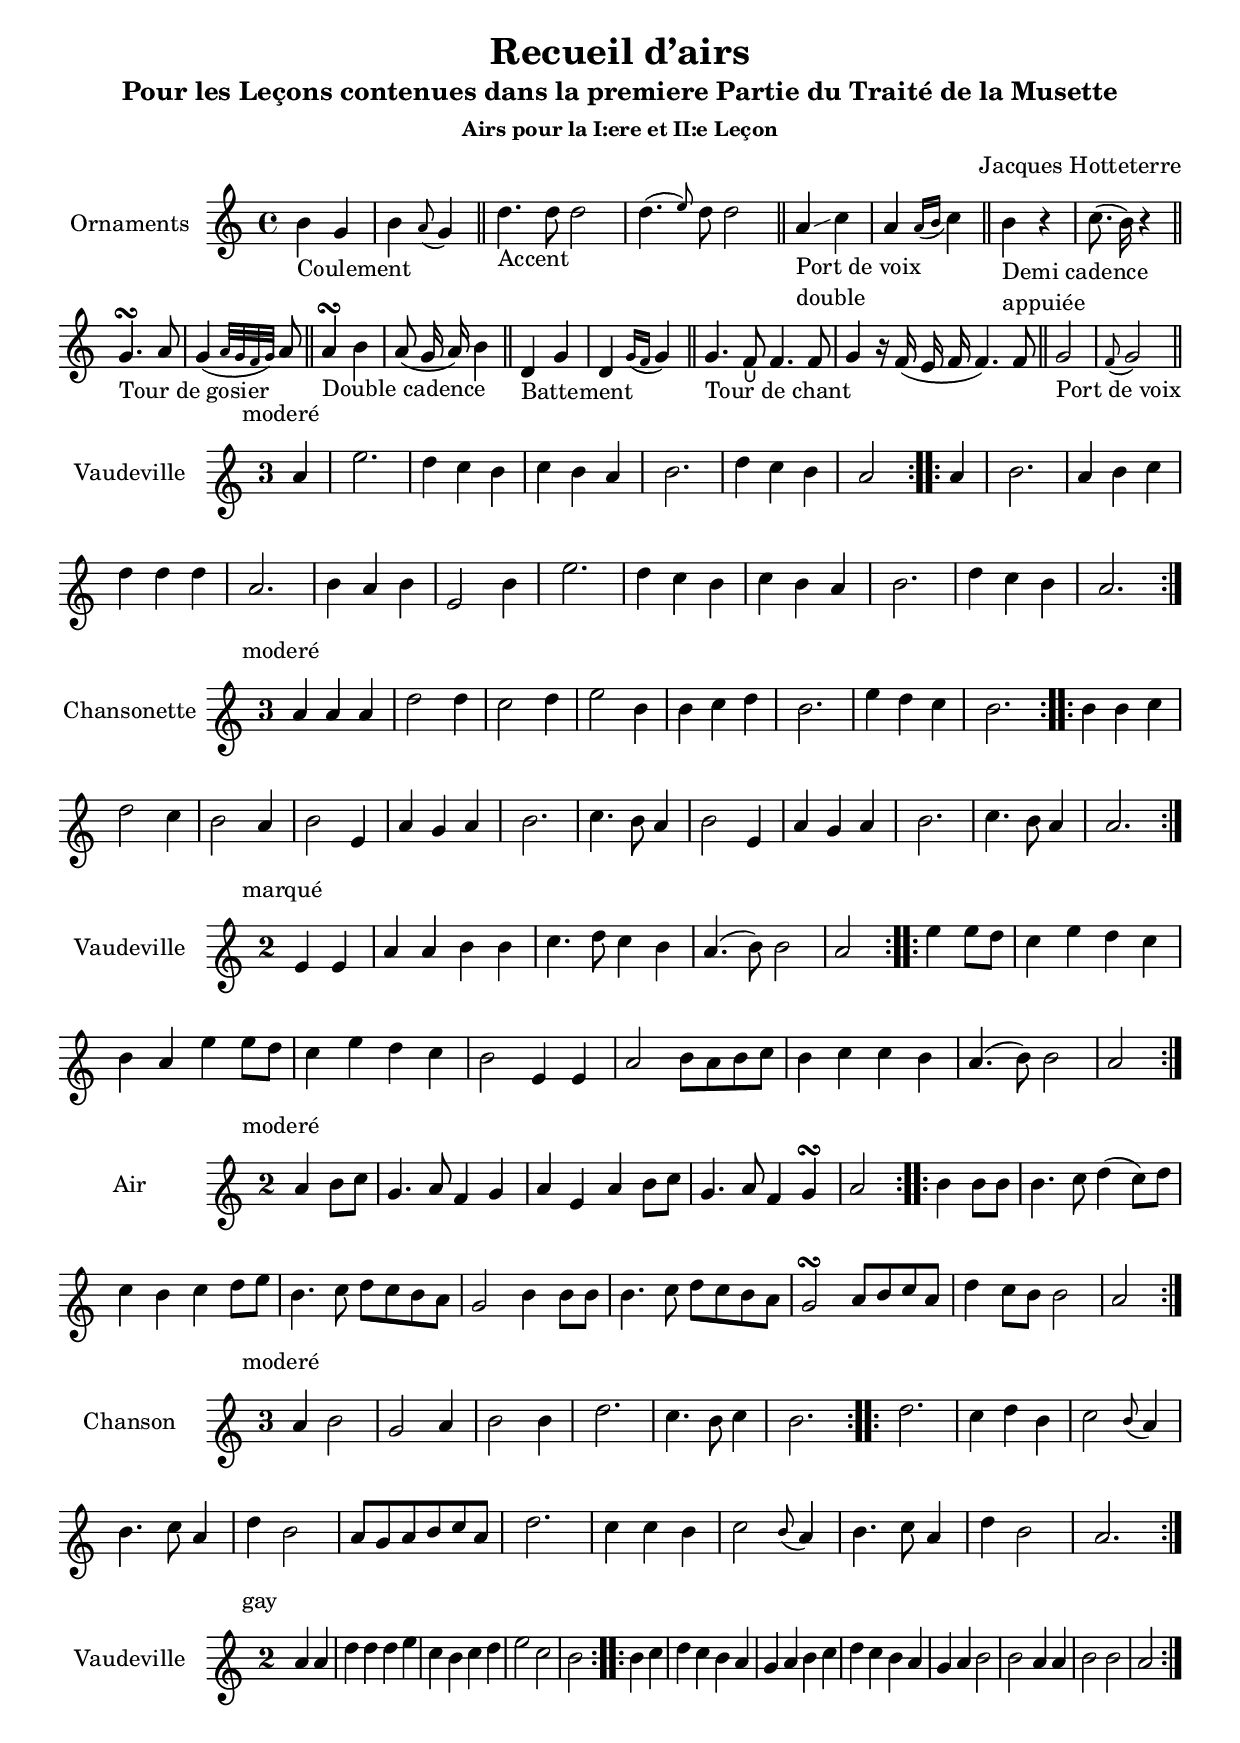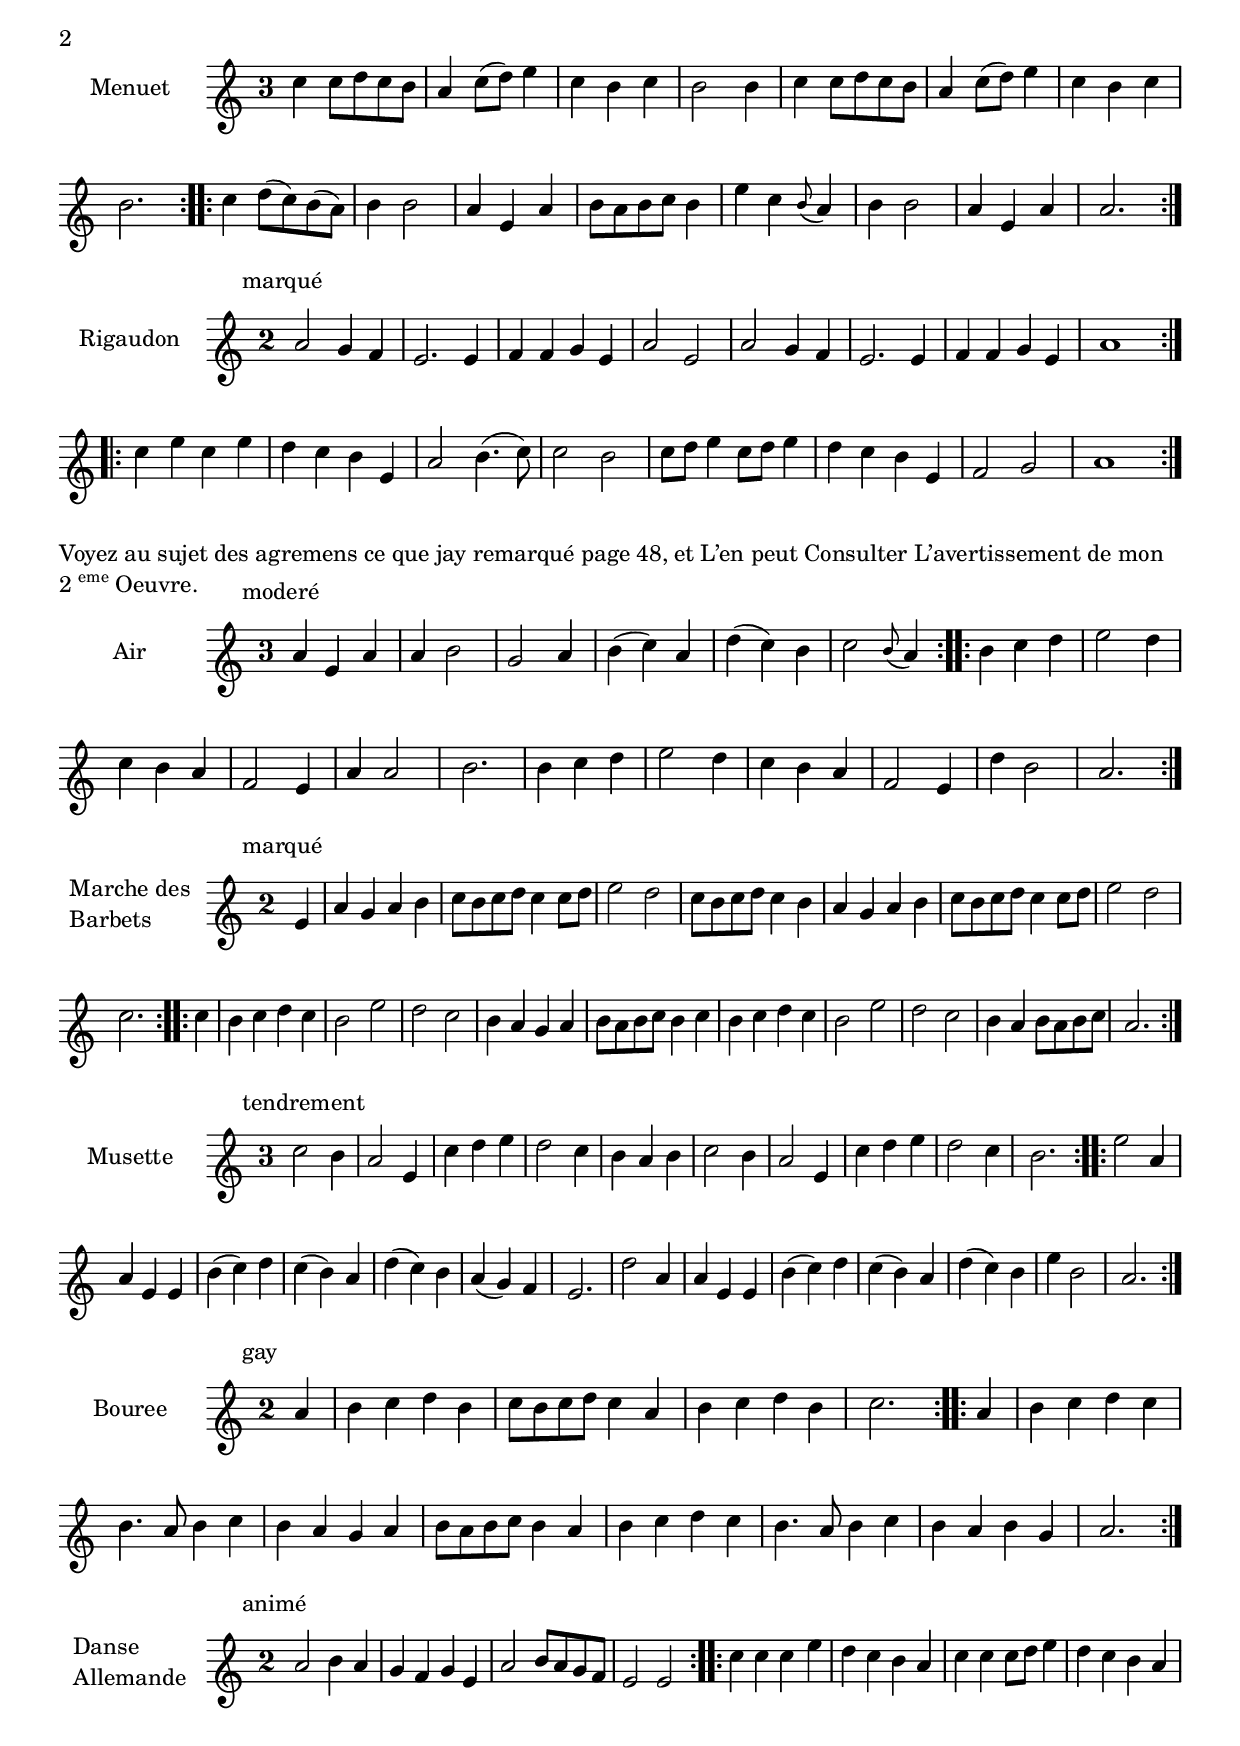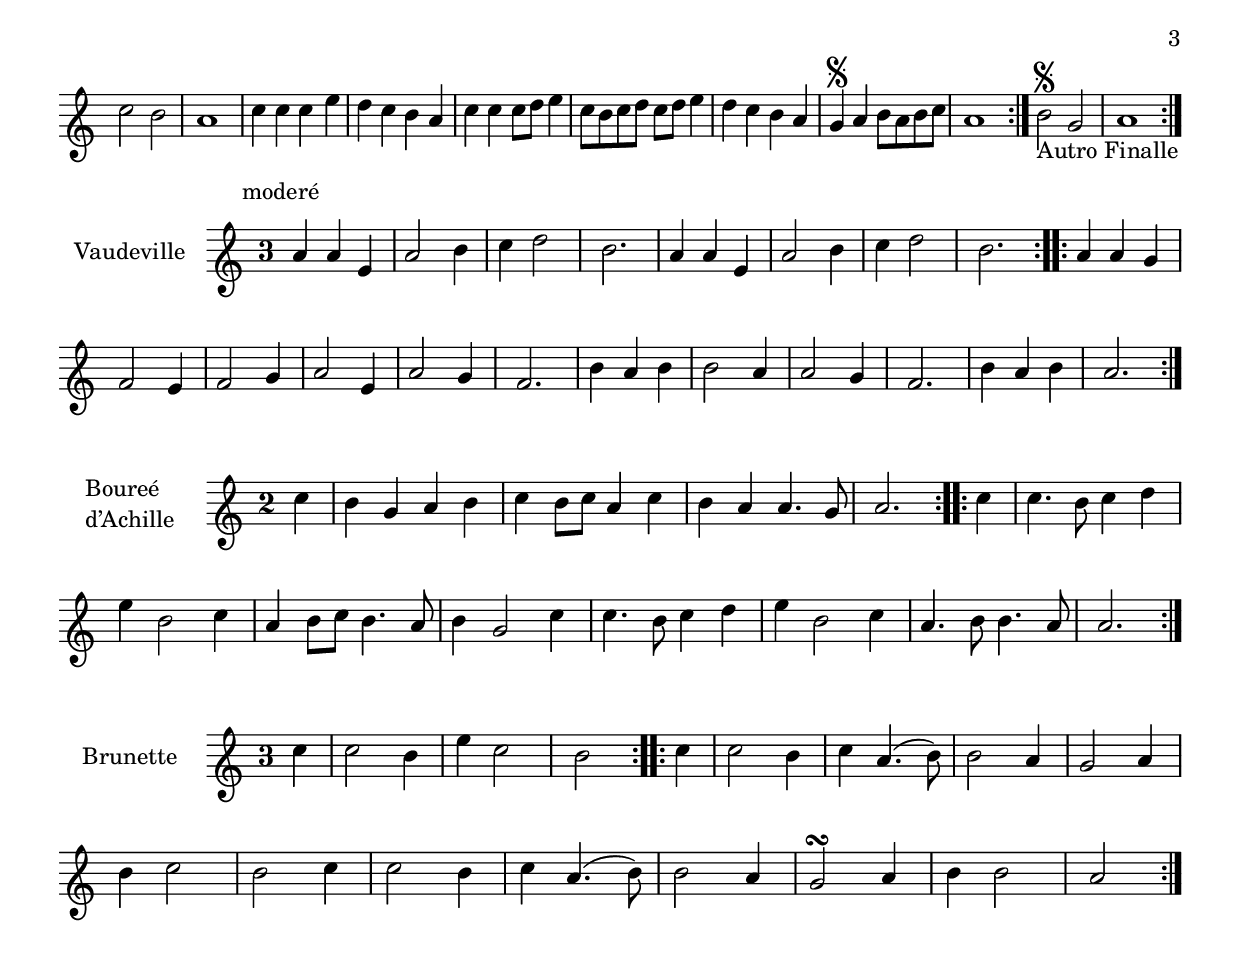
% $Id: $

\version "2.6.0"

#(define my-script-alist
       (append 
         '(("portdevoix" .
           ((script-stencil . (feta . ("dmarcato" . "dmarcato")))
           (direction  . 1) ))
          ("coulement" .
           ((script-stencil . (feta . ("umarcato" . "umarcato")))
           (direction  . 1) )) 
          ("tremblement" .
           ((script-stencil . (feta . ("stopped" . "stopped")))
           (follow-into-staff . #t)
           (avoid-slur . around)
           (side-relative-direction . -1) )) 
          ("battement" .
           ((script-stencil . (feta . ("prall" . "prall")))
           (side-relative-direction . -1) )) 
          ("accent-french" .
           ((script-stencil . (feta . ("dstaccatissimo" . "ustaccatissimo")))
           (side-relative-direction . -1) )) 
          )
        default-script-alist) )
        
\layout {
    indent = 25\mm
    \context { 
        \Score 
        \remove "Bar_number_engraver"
        scriptDefinitions = #my-script-alist 
    }
}

tremblement = #(make-articulation "tremblement")
battement = #(make-articulation "battement")
portdevoix = #(make-articulation "portdevoix")
coulement = #(make-articulation "coulement")
accent = #(make-articulation "accent-french")
%double = \tremblement\turn

#(define (tempo text)
  (ly:export 
   #{  
    \once \override Score.RehearsalMark #'break-visibility = #all-visible
    \once \override Score.RehearsalMark #'self-alignment-X = #left
    \once \override Score.RehearsalMark #'extra-offset = #'(0 . 1.5)
    \mark \markup { \normalsize $text }
   #}))
#(define (comment text)
  (ly:export 
   #{  
    \once \override TextScript #'padding = #2.5
   #}))
   
defaults = {
    \override Staff.TimeSignature #'style = #'single-digit)
    \clef french
}

\header {
    title = "Recueil d’airs"
    subtitle = "Pour les Leçons contenues dans la premiere Partie du Traité de la Musette"
    subsubtitle = "Airs pour la I:ere et II:e Leçon"
    composer = "Jacques Hotteterre"
}

\book {
    ﻿% $Id: $

\version "2.6.0"

\score {

{
    \set Staff.instrument = "Ornaments"
    \override TextScript #'staff-padding = #2 
    \cadenzaOn
    
    b'4_"Coulement" g'\coulement \bar "|" b'4 \appoggiatura a'8 g'4 \bar "||"
    d''4.\accent_"Accent" d''8 d''2 \bar "|" d''4.( \grace { e''8) } d''8 d''2 \bar "||"
    a'4_\markup { \column { "Port de voix" "double" } } \glissando c'' \bar "|" a'4 \appoggiatura { a'16[ b'] } c''4 \bar "||"
    b'4\coulement\tremblement_\markup { \column { "Demi cadence" "appuiée" } } r4 \bar "|" c''8.( b'16\tremblement) r4 \bar "||"
    \break
    g'4.\turn_"Tour de gosier" a'8 \bar "|" g'4( \grace { a'32[ g' f' g'])} a'8 \bar "||"
    a'4\turn\tremblement_"Double cadence" b' \bar "|" a'8(\tremblement g'16 a') b'4 \bar "||"
    d'4_"Battement" g'\battement \bar "|" d'4 \appoggiatura {g'16[ f']} g'4 \bar "||"
    g'4._"Tour de chant" f'8\lheel f'4.\tremblement f'8 \bar "|" g'4 r16 f'16( e' f' f'4.\tremblement) f'8 \bar "||"
    g'2\portdevoix_"Port de voix" \bar "|" \appoggiatura f'8 g'2 \bar "||"
    \cadenzaOff
}

}

    ﻿% $Id: $

\version "2.6.0"

\score {

\relative c'' {
    \defaults
    \time 3/4
    \set Staff.instrument = "Vaudeville"
    #(tempo "moderé")
    #(comment "Tes beaux yeux ma Nicole")
    
    \repeat volta 2 {
        \partial 4 c4 | g'2.\battement | f4 e d | e d c | 
        d2.\tremblement | f4 e\tremblement d | c2
    }
    \repeat volta 2 {
        \partial 4*1 c4
        d2.^\tremblement | c4 d e | f f f | c2.\battement | d4 c d | g,2 d'4 |
        g2.\battement | f4 e d | e d c | d2.\tremblement | f4 e\tremblement d | c2.
    }
}

}

    ﻿% $Id: $

\version "2.6.0"

\score {
\relative c'' {
    \defaults
    \time 3/4
    \set Staff.instrument = "Chansonette"
    #(tempo "moderé")
    #(comment "Viens ma Bergere viens seulette")
    
    \repeat volta 2 {
         c4 c c | f2 f4 | e2\tremblement f4 | g2 d4 | 
         d e f | d2. | g4 f e | d2.\tremblement
    }
    \repeat volta 2 {
        d4 d e | f2\portdevoix e4 | d2\tremblement c4 | 
        d2\tremblement g,4 | c b\tremblement c | d2. |
        e4.\tremblement d8 c4 | d2\portdevoix g,4 | 
        c b\tremblement c | d2. | e4.\tremblement d8 c4 | c2.
    }
}

}

    ﻿% $Id: $

\version "2.6.0"

\score {

\relative c'' {
    \defaults
    \time 2/2
    \set Staff.instrument = "Vaudeville"
    #(tempo "marqué")
    #(comment "Dune main je tiens mon pot")
    
    \repeat volta 2 {
         \partial 4*2 g4 g | c c d d | e4. f8 e4 d | 
         c4.( d8) d2\tremblement | c2
    }
    \repeat volta 2 {
        \partial 4*2 g'4 g8 f | e4 g f e | d\tremblement c g' g8 f | 
        e4 g f e | d2\tremblement g,4 g | c2 d8 c d e | 
        d4 e e d\tremblement | c4.( d8) d2\tremblement | c2
    }
}

}

    ﻿% $Id: $

\version "2.6.0"

\score {

\relative c'' {
    \defaults
    \time 2/2
    \set Staff.instrument = "Air"
    #(tempo "moderé")
    #(comment "Scavez, vous bien Beauté cruele")
    
    \repeat volta 2 {
         \partial 2 c4\accent d8 e |
         b4.\tremblement c8 a4\coulement b\tremblement | 
         c\portdevoix g c\accent d8 e |
         b4.\tremblement c8 a4\coulement b\tremblement\turn | c2
    }
    \repeat volta 2 {
        \partial 4*2 d4 d8 d | d4.\battement e8 f4\portdevoix( e8) f | 
        e4\tremblement d e f8\portdevoix g | d4.\tremblement e8 f e d c | 
        b2\tremblement d4\accent d8 d | d4.\battement e8 f e d\tremblement c |
        b2\tremblement\turn c8 d e c | f4\accent e8\tremblement d d2\tremblement | c2\accent
    }
}

}

    ﻿% $Id: $

\version "2.6.0"

\score {

\relative c'' {
    \defaults
    \time 3/4
    \set Staff.instrument = "Chanson"
    #(tempo "moderé")
    #(comment "On, connoit, Climene, a votre langueur")
    
    \repeat volta 2 {
         c4 d2\portdevoix | b2\tremblement c4 | d2\portdevoix d4 | 
         f2.\battement | e4.\tremblement d8 e4 | d2.\tremblement
    }
    \repeat volta 2 {
        f2.\battement | e4\tremblement f d | e2\portdevoix \appoggiatura d8 c4 |
        d4.\portdevoix e8 c4 | f4\accent d2\tremblement | 
        c8 b c d e c | f2.\battement | e4\tremblement e d\tremblement | 
        e2\portdevoix \appoggiatura d8 c4 | d4.\portdevoix e8 c4 | 
        f4\accent d2\tremblement | c2.\accent\tremblement
    }
}

}

    ﻿% $Id: $

\version "2.6.0"

\score {

\relative c'' {
    \defaults
    \time 2/2
    \set Staff.instrument = "Vaudeville"
    #(tempo "gay")
    #(comment "Voicy les dragons qui Viennent")
    
    \repeat volta 2 {
         \partial 2 c4 c |
         f4\accent f f g | e\tremblement d e f | 
         g2\portdevoix e\tremblement | d\tremblement
    }
    \repeat volta 2 {
        \partial 4*2 d4 e | f e d c | b\tremblement c d e | 
        f\accent e d\tremblement c |
        b\tremblement c d2\portdevoix | d2\tremblement c4 c | 
        d2\portdevoix d\tremblement | c2\accent
    }
}

}

    ﻿% $Id: $

\version "2.6.0"

\score {

\relative c'' {
    \defaults
    \time 3/4
    \set Staff.instrument = "Menuet"

    \repeat volta 2 {
         e4 e8 f e d | c4 e8( f) g4 | e4\tremblement d e | d2\tremblement d4 |
         e4 e8 f e d | c4 e8( f) g4 | e4\tremblement d e | d2.\tremblement
    }
    \repeat volta 2 {
        e4 f8( e) d( c) | d4\portdevoix d2\tremblement | c4\accent g c | 
        d8 c d e d4 | g4 e\tremblement \appoggiatura d8 c4 | 
        d4\portdevoix d2\tremblement | c4\accent g c | c2.\tremblement
    }
}

}

    ﻿% $Id: $

\version "2.6.0"

\score {

\relative c'' {
    \defaults
    \time 2/2
    \set Staff.instrument = "Rigaudon"
    #(tempo "marqué")
    #(comment "Depuis long Temps vous etes ma Maitresse")
    
    \repeat volta 2 {
         c2\accent b4\tremblement a | g2.\battement g4 | 
         a a b\tremblement g | c2\accent g | c\accent b4\tremblement a |
         g2.\battement g4 | a a b\tremblement g | c1\accent\battement
    }
    \repeat volta 2 {
        e4 g e g | f e d\tremblement g, | c2\accent d4.\portdevoix( e8) | 
        e2\tremblement d\tremblement | e8 f g4 e8 f g4 | f4 e d\tremblement g, | 
        a2\accent b\tremblement | c1\accent
    }
}

}

\markup {
    \wordwrap { Voyez au sujet des agremens ce que jay remarqué page 48, et
        L’en peut Consulter L’avertissement de mon 2\super{eme} Oeuvre.}
}

    ﻿% $Id: 09-air.ly 237 2005-09-18 19:34:01Z sven $

\version "2.6.0"

\score {

\relative c'' {
    \defaults
    \time 3/4
    \set Staff.instrument = "Air"
    #(tempo "moderé")
    #(comment "Contre un engagement je me crus affermie")
    
    \repeat volta 2 {
         c4\accent g c | c d2\portdevoix | b2\tremblement c4 | 
         d( e\accent) c | f( e) d | e2\portdevoix \appoggiatura d8 c4
    }
    \repeat volta 2 {
        d4 e f | g2\portdevoix f4 | e d c | a2\tremblement g4 | c4\accent c2 |
        d2.\tremblement | d4 e f | g2\portdevoix f4 | e d c | a2\tremblement g4 |
        f'\accent d2\tremblement | c2.\battement
    }
}

}

    ﻿% $Id: 10-marche.ly 237 2005-09-18 19:34:01Z sven $

\version "2.6.0"

\score {

\relative c'' {
    \defaults
    \time 2/2
    \set Staff.instrument = \markup { \column {"Marche des" "Barbets" } }
    #(tempo "marqué")
    #(comment "Tout commes il vous plaura")
    
    \repeat volta 2 {
        \partial 4 g4 |
        c b\tremblement c d | e8 d e f e4 e8 f | g2 f\tremblement |
        e8 d e f e4 d\tremblement | c b\tremblement c d |
        e8 d e f e4 e8 f | g2 f\tremblement | e2.\tremblement
    }
    \repeat volta 2 {
        \partial 4 e4 | d e f\portdevoix e | d2\tremblement g\battement |
        f\accent e | d4\tremblement c b\tremblement c |
        d8 c d e d4 e | d e f\portdevoix e | d2\tremblement g\battement |
        f\accent e | d4\tremblement c d8 c d e | c2.\battement
    }
}

}

    ﻿% $Id: 11-musette.ly 237 2005-09-18 19:34:01Z sven $

\version "2.6.0"

\score {

\relative c'' {
    \defaults
    \time 3/4
    \set Staff.instrument = "Musette"
    #(tempo "tendrement")
    #(comment "Tout Sempresse a charmer ma Maitresse")
    
    \repeat volta 2 {
        e2\battement d4\tremblement | c2\battement g4 | 
        e' f\portdevoix g | f2\tremblement e4 |
        d\tremblement c\accent d | e2\portdevoix d4\tremblement |
        c2\battement g4 | e' f\portdevoix g | f2\tremblement e4 | d2.\tremblement
    }
    \repeat volta 2 {
        g2\battement c,4\accent | c g g | d'( e\accent) f | 
        e( d\tremblement) c | f( e\tremblement) d | c( b\tremblement) a |
        g2.\battement | f'2\battement c4\accent | c g g | 
        d'( e\accent) f | e( d\tremblement) c | f( e\tremblement) d
        g d2\tremblement | c2.\battement
    }
}

}

    ﻿% $Id: 12-bouree.ly 237 2005-09-18 19:34:01Z sven $

\version "2.6.0"

\score {

\relative c'' {
    \defaults
    \time 2/2
    \set Staff.instrument = "Bouree"
    #(tempo "gay")
    #(comment "Prens garde a ce que tu fras Nicholas")
    
    \repeat volta 2 {
        \partial 4 c4 | d e f\portdevoix d | e8 d e f e4 c\accent |
        d e f\portdevoix d | e2.\tremblement
    }
    \repeat volta 2 {
        \partial 4 c4 | d e f\portdevoix e | d4.\tremblement c8 d4 e |
        d\tremblement c b\tremblement c | d8 c d e d4 c |
        d e f\portdevoix e | d4.\tremblement c8 d4 e |
        d\tremblement c d b\tremblement | c2.
    }
}

}

    ﻿% $Id: 13-allemande.ly 237 2005-09-18 19:34:01Z sven $

\version "2.6.0"

\score {

\relative c'' {
    \defaults
    \time 2/2
    \set Staff.instrument = \markup { \column { "Danse" "Allemande" } }
    #(tempo "animé")
    #(comment "Mon Amour a fait gile")
    
    \repeat volta 2 {
        c2\accent d4 c | b\tremblement a b g | 
        c2\accent d8 c b a | g2 g
    }
    \repeat volta 2 {
        e'4 e e g | f e d\tremblement c | e e e8 f g4 |
        f e d\tremblement c | e2 d\tremblement | c1\accent\battement |
        e4 e e g | f e d\tremblement c | e e e8 f g4 |
        e8 d e f e f g4 | f e d\tremblement c | 
        b\tremblement\segno c d8 c d e | c1\battement
    }
    d2\segno_"Autro Finalle" b\tremblement | c1 \bar ":|"
}

}

    ﻿% $Id: 14-vaudeville.ly 237 2005-09-18 19:34:01Z sven $

\version "2.6.0"

\score {

\relative c'' {
    \defaults
    \time 3/4
    \set Staff.instrument = "Vaudeville"
    #(tempo "moderé")
    #(comment "L’aire lan l’aire")
    
    \repeat volta 2 {
        c4\accent c g | c2\battement d4 | e f2\portdevoix |
        d2.\tremblement | c4\accent c g | c2\battement d4 | 
        e f2\portdevoix | d2.\tremblement
    }
    \repeat volta 2 {
        c4 c b | a2\tremblement g4 | a2 b4\tremblement |
        c2\portdevoix g4 | c2\accent b4 | a2.\tremblement |
        d4 c d | d2\tremblement c4 | c2\accent b4 | 
        a2.\tremblement | d4 c d | c2.
    }
}

}

    ﻿% $Id: 15-bouree.ly 237 2005-09-18 19:34:01Z sven $

\version "2.6.0"

\score {

\relative c'' {
    \defaults
    \time 2/2
    \set Staff.instrument = \markup { \column { "Boureé" "d’Achille" } }
    
    \repeat volta 2 {
        \partial 4 e4 | d\tremblement b c d | e\tremblement d8 e c4 e |
        d\tremblement c c4.\tremblement b8 | c2.\portdevoix
    }
    \repeat volta 2 {
        \partial 4 e4 | e4.\tremblement d8 e4 f\accent |
        g d2 e4 | c\accent d8 e d4.\tremblement c8 |
        d4\portdevoix b2\tremblement e4 | e4.\tremblement d8 e4 f\accent |
        g d2 e4 | c4.\tremblement d8 d4.\tremblement c8 | c2.\battement
    }
}

}

    ﻿% $Id: 16-brunette.ly 237 2005-09-18 19:34:01Z sven $

\version "2.6.0"

\score {

\relative c'' {
    \defaults
    \time 3/4
    \set Staff.instrument = \markup "Brunette"
    
    \repeat volta 2 {
        \partial 4 e4 | e2\tremblement d4 | 
        g e2\tremblement | d2\tremblement
    }
    \repeat volta 2 {
        \partial 4 e4 | e2\tremblement d4 | e c4.(\accent d8) |
        d2\tremblement c4 | b2\tremblement c4\accent |
        d e2\portdevoix | d2\tremblement e4 | e2\tremblement d4 |
        e\portdevoix c4.( d8) | d2\tremblement c4 |
        b2\tremblement\turn c4 | d d2\tremblement | c2\accent\battement
    }
}

}

}
